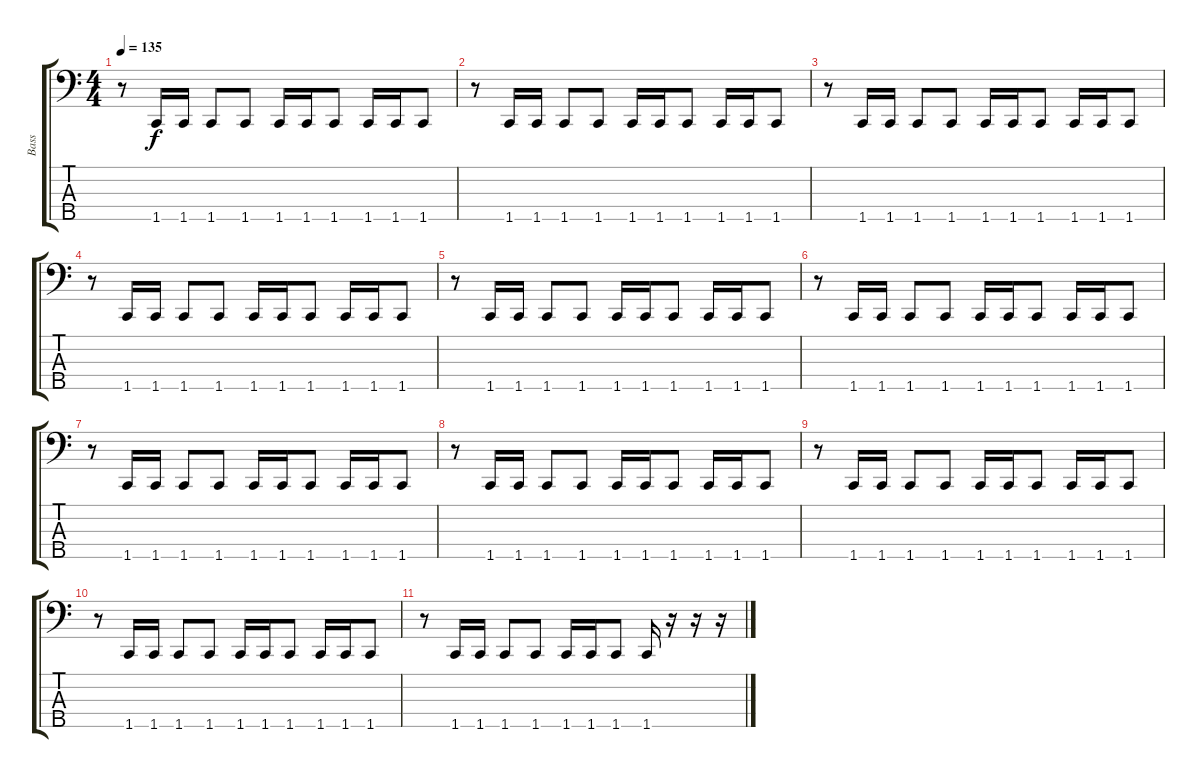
\track ("Bass" "Bass") {instrument electricbasspick}
\staff {score tabs}
\tuning (G2 D2 A1 E1 B0) {hide}
\ts (4 4)
\tempo 135
\clef f4
\ks c
r.8{dy f} 1.5.16 1.5.16 1.5.8 1.5.8 1.5.16 1.5.16 1.5.8 1.5.16 1.5.16 1.5.8 |
r.8 1.5.16 1.5.16 1.5.8 1.5.8 1.5.16 1.5.16 1.5.8 1.5.16 1.5.16 1.5.8 |
r.8 1.5.16 1.5.16 1.5.8 1.5.8 1.5.16 1.5.16 1.5.8 1.5.16 1.5.16 1.5.8 |
r.8 1.5.16 1.5.16 1.5.8 1.5.8 1.5.16 1.5.16 1.5.8 1.5.16 1.5.16 1.5.8 |
r.8 1.5.16 1.5.16 1.5.8 1.5.8 1.5.16 1.5.16 1.5.8 1.5.16 1.5.16 1.5.8 |
r.8 1.5.16 1.5.16 1.5.8 1.5.8 1.5.16 1.5.16 1.5.8 1.5.16 1.5.16 1.5.8 |
r.8 1.5.16 1.5.16 1.5.8 1.5.8 1.5.16 1.5.16 1.5.8 1.5.16 1.5.16 1.5.8 |
r.8 1.5.16 1.5.16 1.5.8 1.5.8 1.5.16 1.5.16 1.5.8 1.5.16 1.5.16 1.5.8 |
r.8 1.5.16 1.5.16 1.5.8 1.5.8 1.5.16 1.5.16 1.5.8 1.5.16 1.5.16 1.5.8 |
r.8 1.5.16 1.5.16 1.5.8 1.5.8 1.5.16 1.5.16 1.5.8 1.5.16 1.5.16 1.5.8 |
r.8 1.5.16 1.5.16 1.5.8 1.5.8 1.5.16 1.5.16 1.5.8 1.5.16 r.16 r.16 r.16
